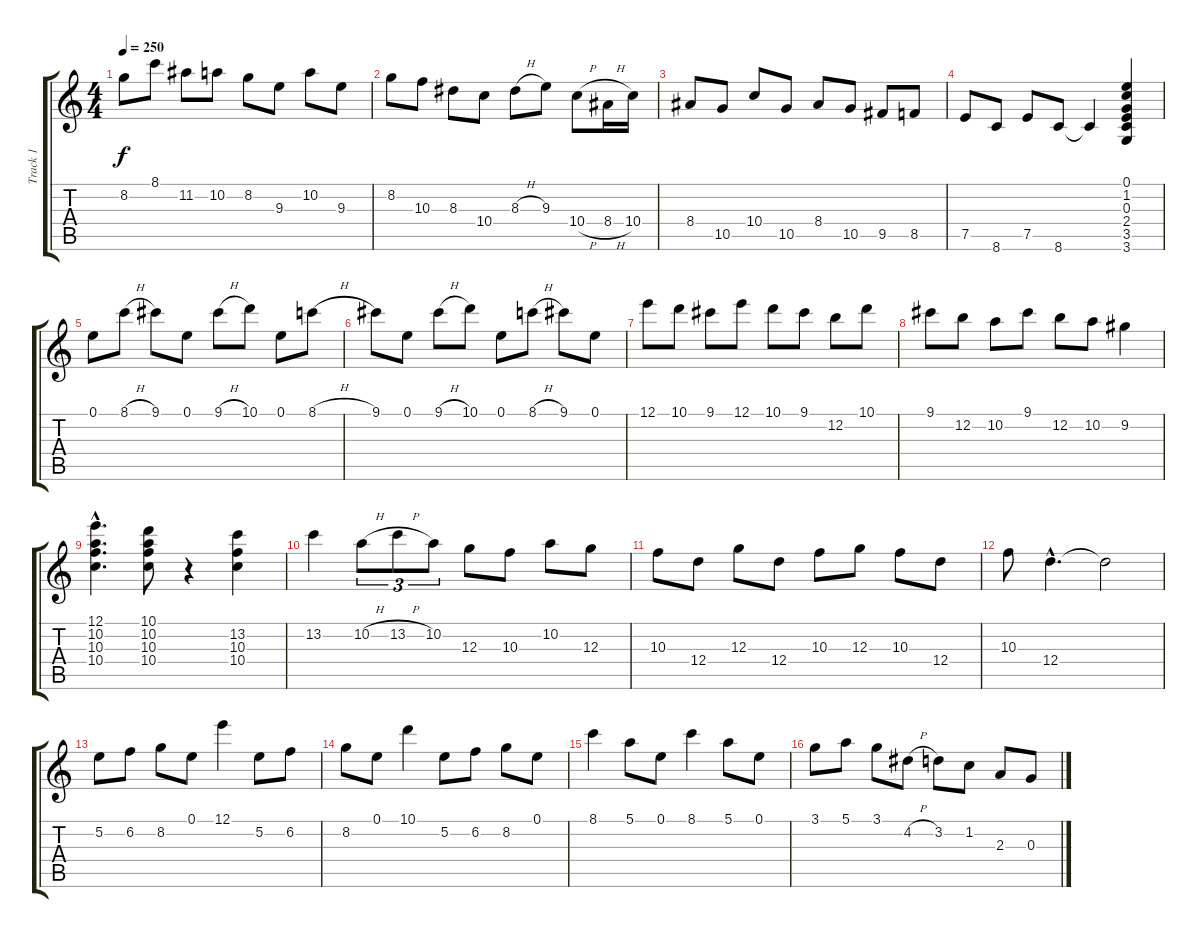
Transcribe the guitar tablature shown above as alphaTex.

\track ("Track 1" "Track 1") {instrument acousticguitarsteel}
\staff {score tabs}
\tuning (E4 B3 G3 D3 A2 E2) {hide}
\ts (4 4)
\tempo 250
\clef g2
\ks c
8.2.8{dy f} 8.1.8 11.2.8 10.2.8 8.2.8 9.3.8 10.2.8 9.3.8 |
8.2.8 10.3.8 8.3.8 10.4.8 8.3{h}.8 9.3.8 10.4{h}.8 8.4{h}.16 10.4.16 |
8.4.8 10.5.8 10.4.8 10.5.8 8.4.8 10.5.8 9.5.8 8.5.8 |
7.5.8 8.6.8 7.5.8 8.6.8 8.6{t}.4 (0.1 1.2 0.3 2.4 3.5 3.6).4 |
0.1.8 8.1{h}.8 9.1.8 0.1.8 9.1{h}.8 10.1.8 0.1.8 8.1{h}.8 |
9.1.8 0.1.8 9.1{h}.8 10.1.8 0.1.8 8.1{h}.8 9.1.8 0.1.8 |
12.1.8 10.1.8 9.1.8 12.1.8 10.1.8 9.1.8 12.2.8 10.1.8 |
9.1.8 12.2.8 10.2.8 9.1.8 12.2.8 10.2.8 9.2.4 |
(12.1{hac} 10.2{hac} 10.3{hac} 10.4{hac}).4{d} (10.1 10.2 10.3 10.4).8 r.4 (13.2 10.3 10.4).4 |
13.2.4 10.2{h}.8{tu (3 2)} 13.2{h}.8{tu (3 2)} 10.2.8{tu (3 2)} 12.3.8 10.3.8 10.2.8 12.3.8 |
10.3.8 12.4.8 12.3.8 12.4.8 10.3.8 12.3.8 10.3.8 12.4.8 |
10.3.8 12.4{hac}.4{d} 12.4{t}.2 |
5.2.8 6.2.8 8.2.8 0.1.8 12.1.4 5.2.8 6.2.8 |
8.2.8 0.1.8 10.1.4 5.2.8 6.2.8 8.2.8 0.1.8 |
8.1.4 5.1.8 0.1.8 8.1.4 5.1.8 0.1.8 |
3.1.8 5.1.8 3.1.8 4.2{h}.8 3.2.8 1.2.8 2.3.8 0.3.8
